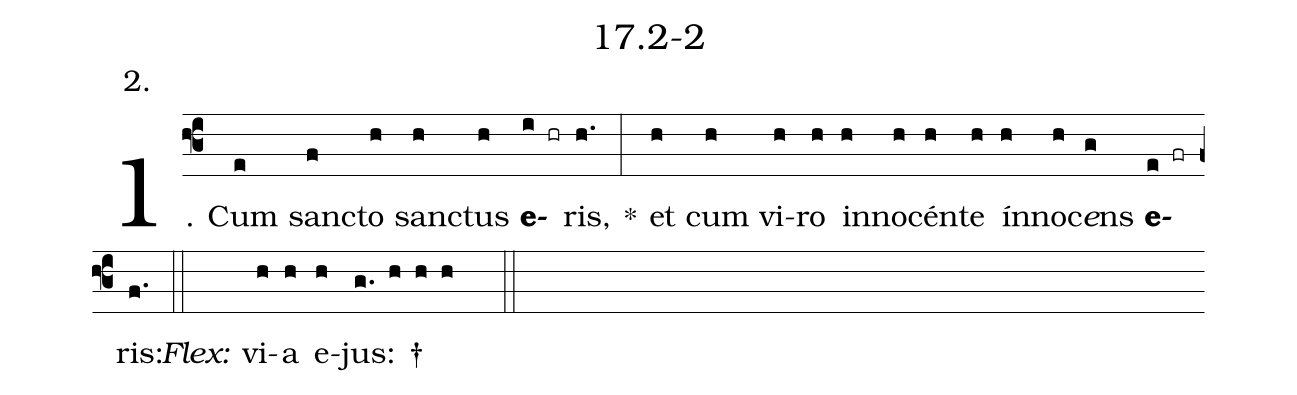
name: 17.2-2;
annotation: 2.;
%%
(f3)1. Cum(e) sanc(f)to(h) sanc(h)tus(h) <b>e</b>(i hr)ris,(h.) *(:) et(h) cum(h) vi(h)ro(h) in(h)no(h)cén(h)te(h) ín(h)no(h)c<i>e</i>ns(g) <b>e</b>(e fr)ris:(f.) (::)
<i>Flex:</i>()  vi(h)a(h) e(h)jus: †(g. h h h  ::)
